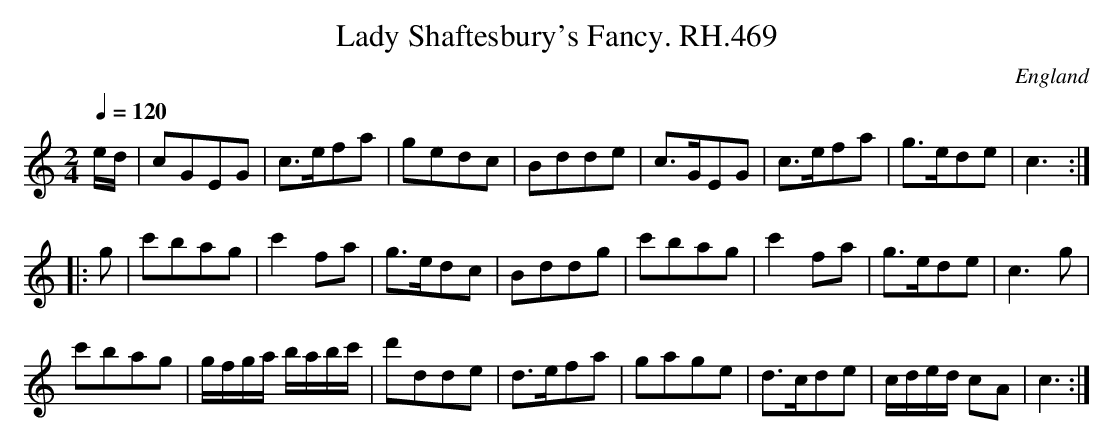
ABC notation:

X:1
T:Lady Shaftesbury's Fancy. RH.469
O:England
M:2/4
L:1/8
Q:1/4=120
K:C
e/d/|cGEG|c>efa|gedc|Bdde|\
c>GEG|c>efa|g>ede|c3:|
|:g|c'bag|c'2fa|g>edc|Bddg|\
c'bag|c'2fa|g>ede|c3g|
c'bag|g/f/g/a/ b/a/b/c'/|d'dde|d>efa|\
gage|d>cde|c/d/e/d/ cA|c3:|
